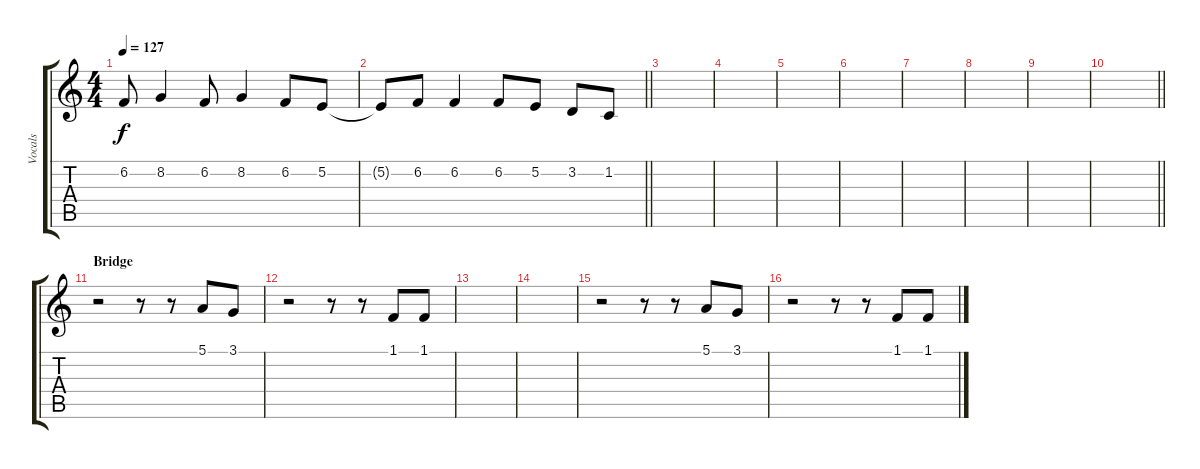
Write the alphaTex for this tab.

\track ("Vocals" "Vocals") {instrument electricgrandpiano}
\staff {score tabs}
\tuning (E4 B3 G3 D3 A2 E2) {hide}
\ts (4 4)
\tempo 127
\clef g2
\ks c
6.2.8{dy f} 8.2.4 6.2.8 8.2.4 6.2.8 5.2.8 |
\barLineRight lightlight
5.2{t}.8 6.2.8 6.2.4 6.2.8 5.2.8 3.2.8 1.2.8 |
|
|
|
|
|
|
|
\barLineRight lightlight
|
\section ("" "Bridge")
r.2 r.8 r.8 5.1.8 3.1.8 |
r.2 r.8 r.8 1.1.8 1.1.8 |
|
|
r.2 r.8 r.8 5.1.8 3.1.8 |
r.2 r.8 r.8 1.1.8 1.1.8
